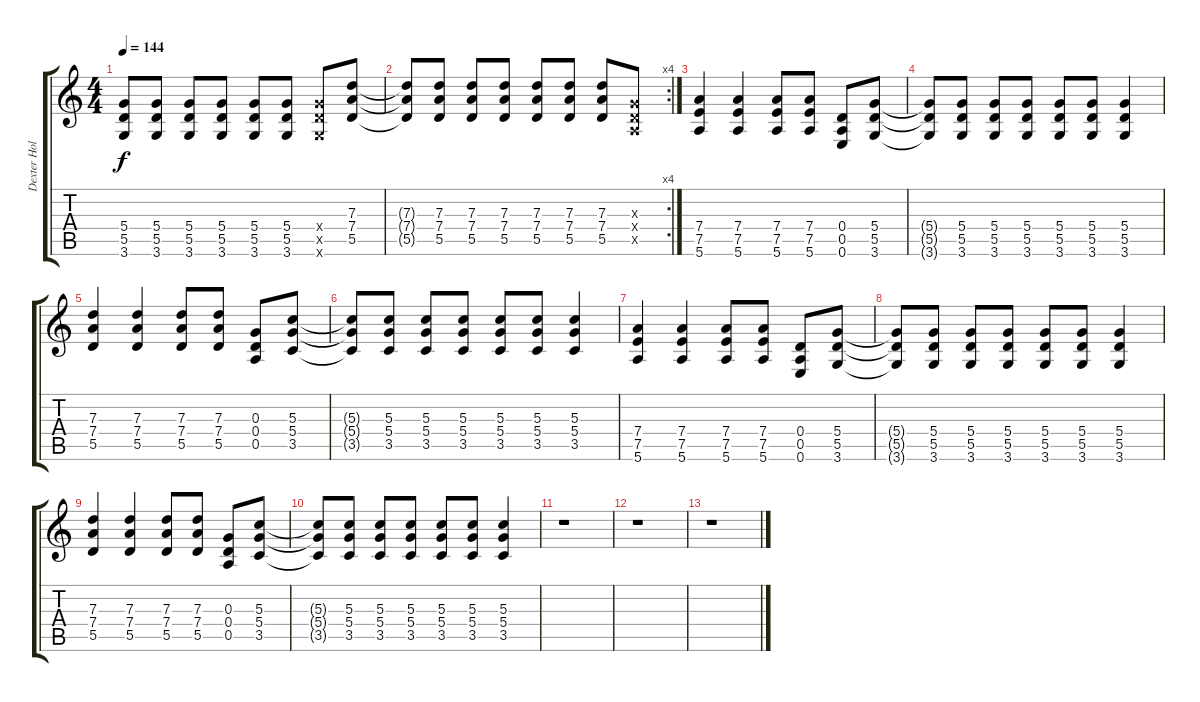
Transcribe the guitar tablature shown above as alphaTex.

\track ("Dexter Holland" "Dexter Hol") {instrument distortionguitar}
\staff {score tabs}
\tuning (E4 B3 G3 D3 A2 E2) {hide}
\ts (4 4)
\tempo 144
\clef g2
\ks c
(5.4{t} 5.5{t} 3.6{t}).8{dy f} (5.4 5.5 3.6).8 (5.4 5.5 3.6).8 (5.4 5.5 3.6).8 (5.4 5.5 3.6).8 (5.4 5.5 3.6).8 (5.4{x} 5.5{x} 3.6{x}).8 (7.3 7.4 5.5).8 |
\rc 4
(7.3{t} 7.4{t} 5.5{t}).8 (7.3 7.4 5.5).8 (7.3 7.4 5.5).8 (7.3 7.4 5.5).8 (7.3 7.4 5.5).8 (7.3 7.4 5.5).8 (7.3 7.4 5.5).8 (0.3{x} 0.4{x} 0.5{x}).8 |
(7.4 7.5 5.6).4 (7.4 7.5 5.6).4 (7.4 7.5 5.6).8 (7.4 7.5 5.6).8 (0.4 0.5 0.6).8 (5.4 5.5 3.6).8 |
(5.4{t} 5.5{t} 3.6{t}).8 (5.4 5.5 3.6).8 (5.4 5.5 3.6).8 (5.4 5.5 3.6).8 (5.4 5.5 3.6).8 (5.4 5.5 3.6).8 (5.4 5.5 3.6).4 |
(7.3 7.4 5.5).4 (7.3 7.4 5.5).4 (7.3 7.4 5.5).8 (7.3 7.4 5.5).8 (0.3 0.4 0.5).8 (5.3 5.4 3.5).8 |
(5.3{t} 5.4{t} 3.5{t}).8 (5.3 5.4 3.5).8 (5.3 5.4 3.5).8 (5.3 5.4 3.5).8 (5.3 5.4 3.5).8 (5.3 5.4 3.5).8 (5.3 5.4 3.5).4 |
(7.4 7.5 5.6).4 (7.4 7.5 5.6).4 (7.4 7.5 5.6).8 (7.4 7.5 5.6).8 (0.4 0.5 0.6).8 (5.4 5.5 3.6).8 |
(5.4{t} 5.5{t} 3.6{t}).8 (5.4 5.5 3.6).8 (5.4 5.5 3.6).8 (5.4 5.5 3.6).8 (5.4 5.5 3.6).8 (5.4 5.5 3.6).8 (5.4 5.5 3.6).4 |
(7.3 7.4 5.5).4 (7.3 7.4 5.5).4 (7.3 7.4 5.5).8 (7.3 7.4 5.5).8 (0.3 0.4 0.5).8 (5.3 5.4 3.5).8 |
(5.3{t} 5.4{t} 3.5{t}).8 (5.3 5.4 3.5).8 (5.3 5.4 3.5).8 (5.3 5.4 3.5).8 (5.3 5.4 3.5).8 (5.3 5.4 3.5).8 (5.3 5.4 3.5).4 |
r.1 |
r.1 |
r.1
